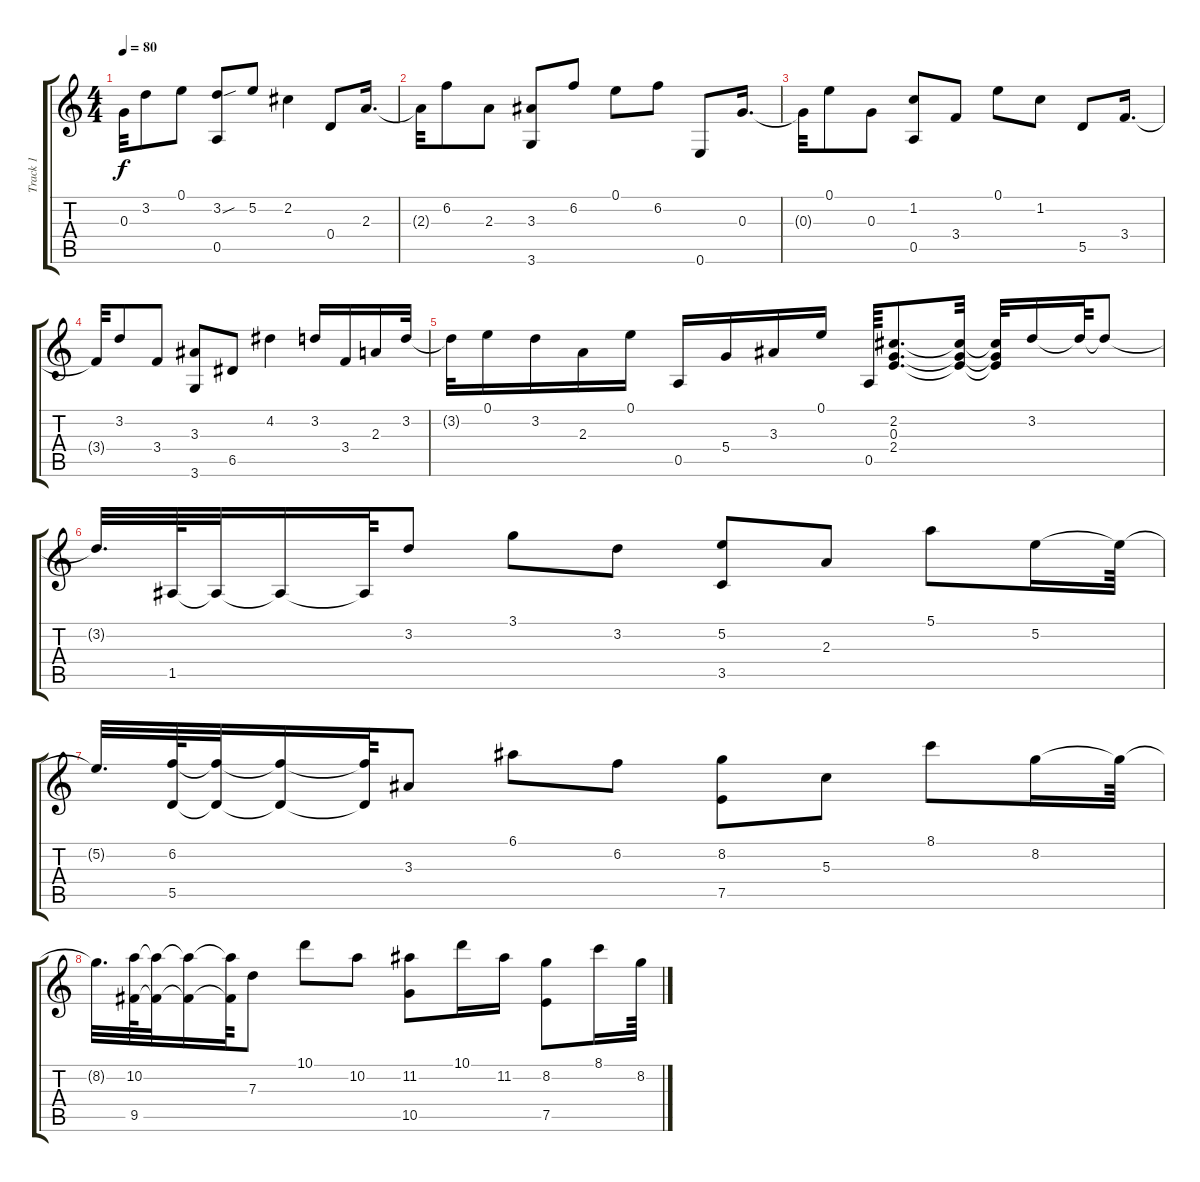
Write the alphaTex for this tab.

\track ("Track 1" "Track 1") {instrument acousticguitarsteel}
\staff {score tabs}
\tuning (E4 B3 G3 D3 A2 E2) {hide}
\ts (4 4)
\tempo 80
\clef g2
\ks c
0.3{t}.32{dy f} 3.2.8 0.1.8 (3.2{sou} 0.5).8 5.2.8 2.2.4 0.4.8 2.3.16{d} |
2.3{t}.32 6.2.8 2.3.8 (3.3 3.6).8 6.2.8 0.1.8 6.2.8 0.6.8 0.3.16{d} |
0.3{t}.32 0.1.8 0.3.8 (1.2 0.5).8 3.4.8 0.1.8 1.2.8 5.5.8 3.4.16{d} |
3.4{t}.32 3.2.8 3.4.8 (3.3 3.6).8 6.5.8 4.2.4 3.2.16 3.4.16 2.3.16 3.2.32 |
3.2{t}.32 0.1.16 3.2.16 2.3.16 0.1.16 0.5.16 5.4.16 3.3.16 0.1.16 0.5.64 (2.2 0.3 2.4).8{d} (2.2{t} 0.3{t} 2.4{t}).32 (2.2{t} 0.3{t} 2.4{t}).32 3.2.16 3.2{t}.64 3.2{t}.8 |
3.2{t}.32{d} 1.5.64 1.5{t}.32 1.5{t}.16 1.5{t}.64 3.2.8 3.1.8 3.2.8 (5.2 3.5).8 2.3.8 5.1.8 5.2.16 5.2{t}.64 |
5.2{t}.32{d} (6.2 5.5).64 (6.2{t} 5.5{t}).32 (6.2{t} 5.5{t}).16 (6.2{t} 5.5{t}).64 3.3.8 6.1.8 6.2.8 (8.2 7.5).8 5.3.8 8.1.8 8.2.16 8.2{t}.64 |
8.2{t}.32{d} (10.2 9.5).64 (10.2{t} 9.5{t}).32 (10.2{t} 9.5{t}).16 (10.2{t} 9.5{t}).64 7.3.8 10.1.8 10.2.8 (11.2 10.5).8 10.1.16 11.2.16 (8.2 7.5).8 8.1.16 8.2.64
